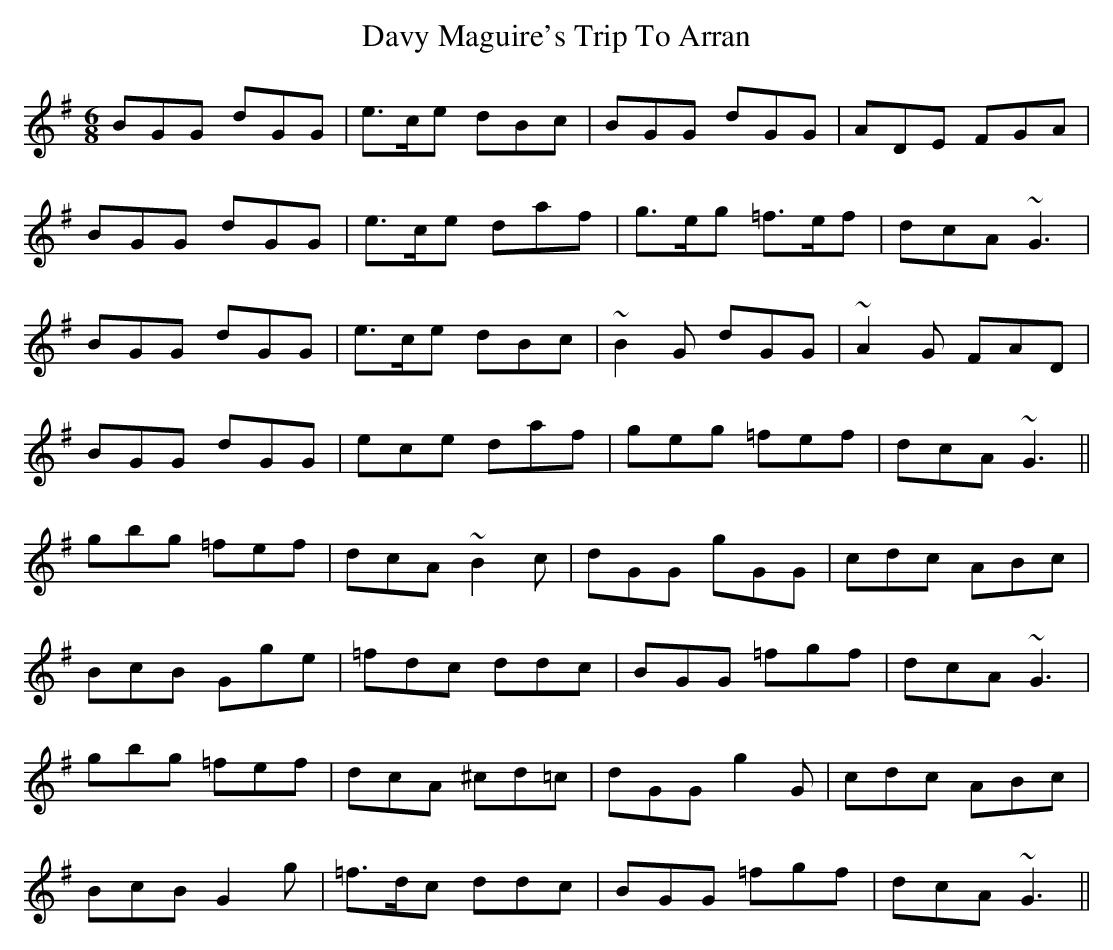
X:1
T: Davy Maguire's Trip To Arran
M: 6/8
L: 1/8
K: Gmaj
BGG dGG|e>ce dBc|BGG dGG|ADE FGA|
BGG dGG|e>ce daf|g>eg =f>ef|dcA ~G3|
BGG dGG|e>ce dBc|~B2G dGG|~A2G FAD|
BGG dGG|ece daf|geg =fef|dcA ~G3||
gbg =fef|dcA ~B2c|dGG gGG|cdc ABc|
BcB Gge|=fdc ddc|BGG =fgf|dcA ~G3|
gbg =fef|dcA ^cd=c|dGG g2G|cdc ABc|
BcB G2g|=f>dc ddc|BGG =fgf|dcA ~G3||
